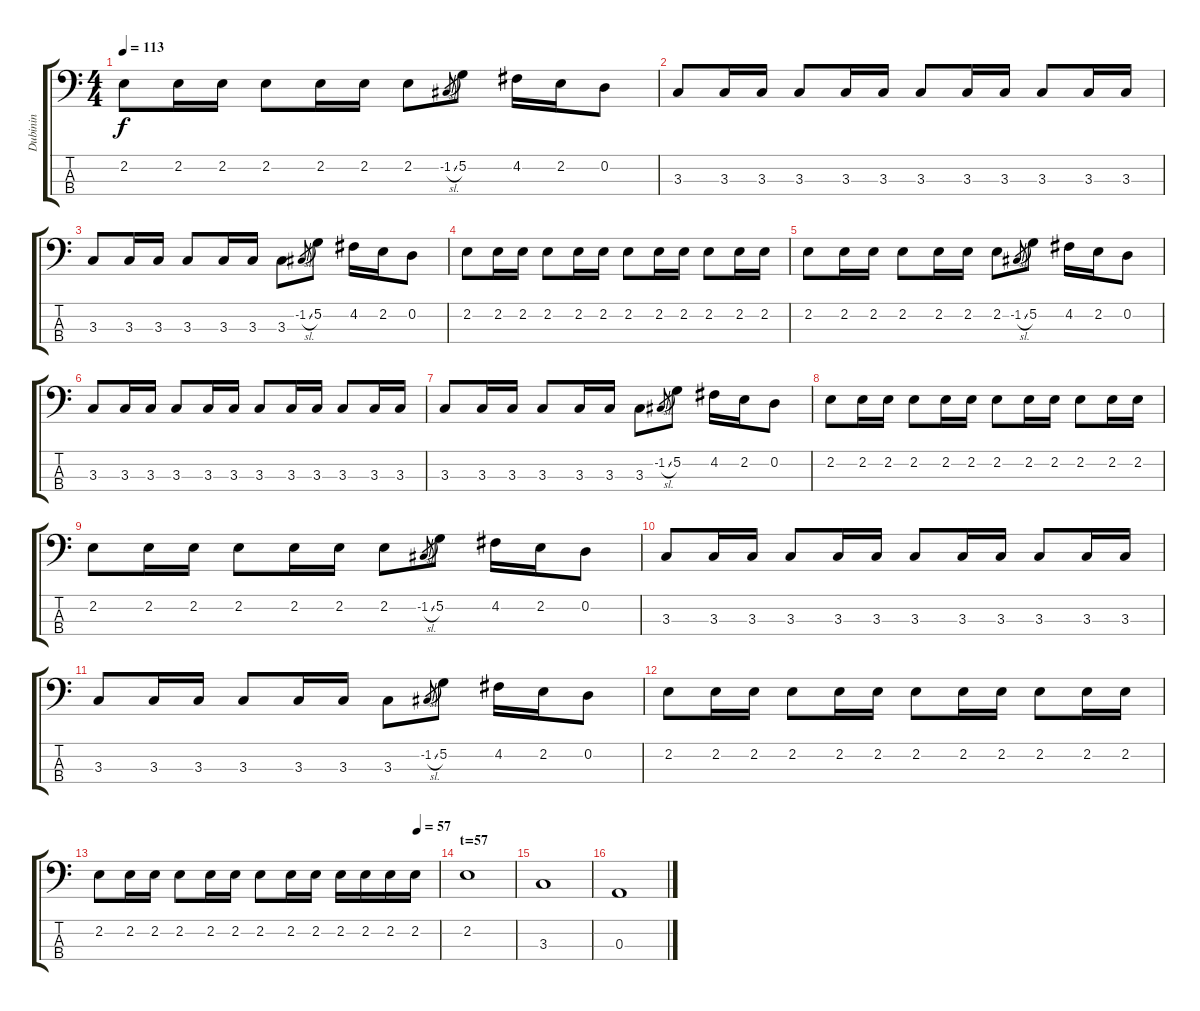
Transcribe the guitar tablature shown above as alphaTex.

\track ("Dubinin" "Dubinin") {instrument electricbassfinger}
\staff {score tabs}
\tuning (G2 D2 A1 E1) {hide}
\ts (4 4)
\tempo 113
\clef f4
\ks c
2.2.8{dy f} 2.2.16 2.2.16 2.2.8 2.2.16 2.2.16 2.2.8 -1.2{sl}.8{gr} 5.2.8 4.2.16 2.2.16 0.2.8 |
3.3.8 3.3.16 3.3.16 3.3.8 3.3.16 3.3.16 3.3.8 3.3.16 3.3.16 3.3.8 3.3.16 3.3.16 |
3.3.8 3.3.16 3.3.16 3.3.8 3.3.16 3.3.16 3.3.8 -1.2{sl}.8{gr} 5.2.8 4.2.16 2.2.16 0.2.8 |
2.2.8 2.2.16 2.2.16 2.2.8 2.2.16 2.2.16 2.2.8 2.2.16 2.2.16 2.2.8 2.2.16 2.2.16 |
2.2.8 2.2.16 2.2.16 2.2.8 2.2.16 2.2.16 2.2.8 -1.2{sl}.8{gr} 5.2.8 4.2.16 2.2.16 0.2.8 |
3.3.8 3.3.16 3.3.16 3.3.8 3.3.16 3.3.16 3.3.8 3.3.16 3.3.16 3.3.8 3.3.16 3.3.16 |
3.3.8 3.3.16 3.3.16 3.3.8 3.3.16 3.3.16 3.3.8 -1.2{sl}.8{gr} 5.2.8 4.2.16 2.2.16 0.2.8 |
2.2.8 2.2.16 2.2.16 2.2.8 2.2.16 2.2.16 2.2.8 2.2.16 2.2.16 2.2.8 2.2.16 2.2.16 |
2.2.8 2.2.16 2.2.16 2.2.8 2.2.16 2.2.16 2.2.8 -1.2{sl}.8{gr} 5.2.8 4.2.16 2.2.16 0.2.8 |
3.3.8 3.3.16 3.3.16 3.3.8 3.3.16 3.3.16 3.3.8 3.3.16 3.3.16 3.3.8 3.3.16 3.3.16 |
3.3.8 3.3.16 3.3.16 3.3.8 3.3.16 3.3.16 3.3.8 -1.2{sl}.8{gr} 5.2.8 4.2.16 2.2.16 0.2.8 |
2.2.8 2.2.16 2.2.16 2.2.8 2.2.16 2.2.16 2.2.8 2.2.16 2.2.16 2.2.8 2.2.16 2.2.16 |
\tempo (57 0.9375)
2.2.8 2.2.16 2.2.16 2.2.8 2.2.16 2.2.16 2.2.8 2.2.16 2.2.16 2.2.16 2.2.16 2.2.16 2.2.16 |
\section ("" "t=57")
2.2.1 |
3.3.1 |
0.3.1
